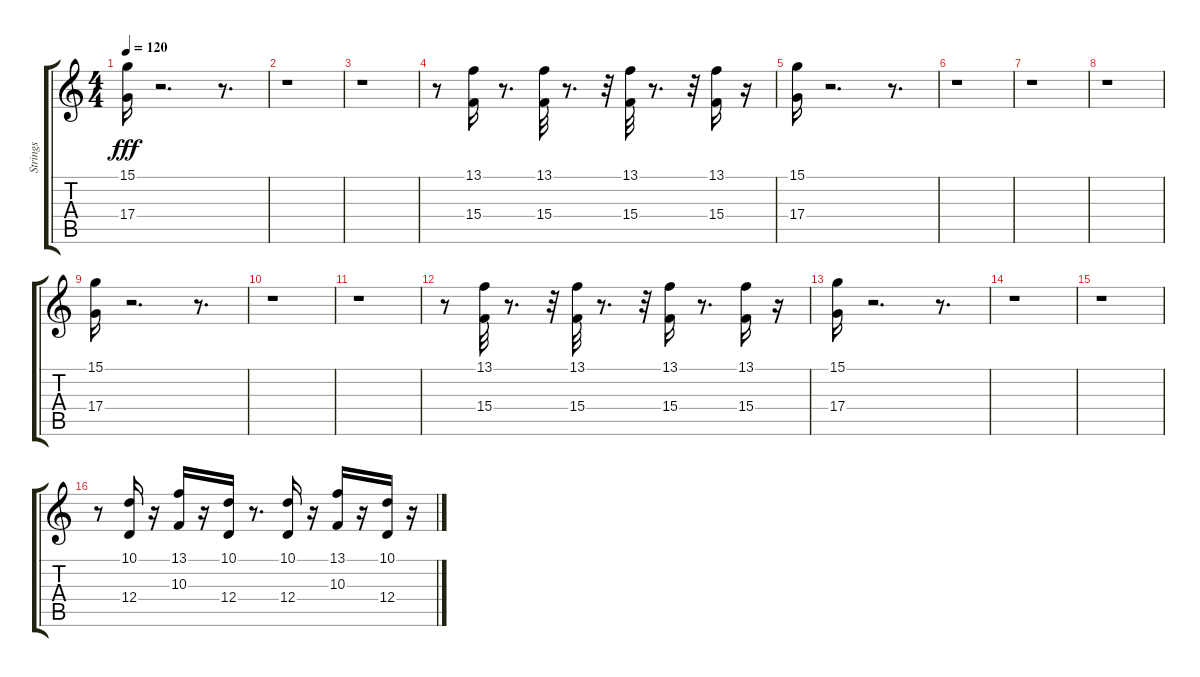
\track ("Strings" "Strings") {instrument stringensemble1}
\staff {score tabs}
\tuning (E4 B3 G3 D3 A2 E2) {hide}
\ts (4 4)
\tempo 120
\clef g2
\ks c
(15.1 17.4).16{dy fff} r.2{d} r.8{d} |
r.1 |
r.1 |
r.8 (13.1 15.4).16 r.8{d} (13.1 15.4).32 r.8{d} r.32 (13.1 15.4).32 r.8{d} r.32 (13.1 15.4).16 r.16 |
(15.1 17.4).16 r.2{d} r.8{d} |
r.1 |
r.1 |
r.1 |
(15.1 17.4).16 r.2{d} r.8{d} |
r.1 |
r.1 |
r.8 (13.1 15.4).32 r.8{d} r.32 (13.1 15.4).32 r.8{d} r.32 (13.1 15.4).16 r.8{d} (13.1 15.4).16 r.16 |
(15.1 17.4).16 r.2{d} r.8{d} |
r.1 |
r.1 |
r.8 (10.1 12.4).16 r.16 (13.1 10.3).16 r.16 (10.1 12.4).16 r.8{d} (10.1 12.4).16 r.16 (13.1 10.3).16 r.16 (10.1 12.4).16 r.16
